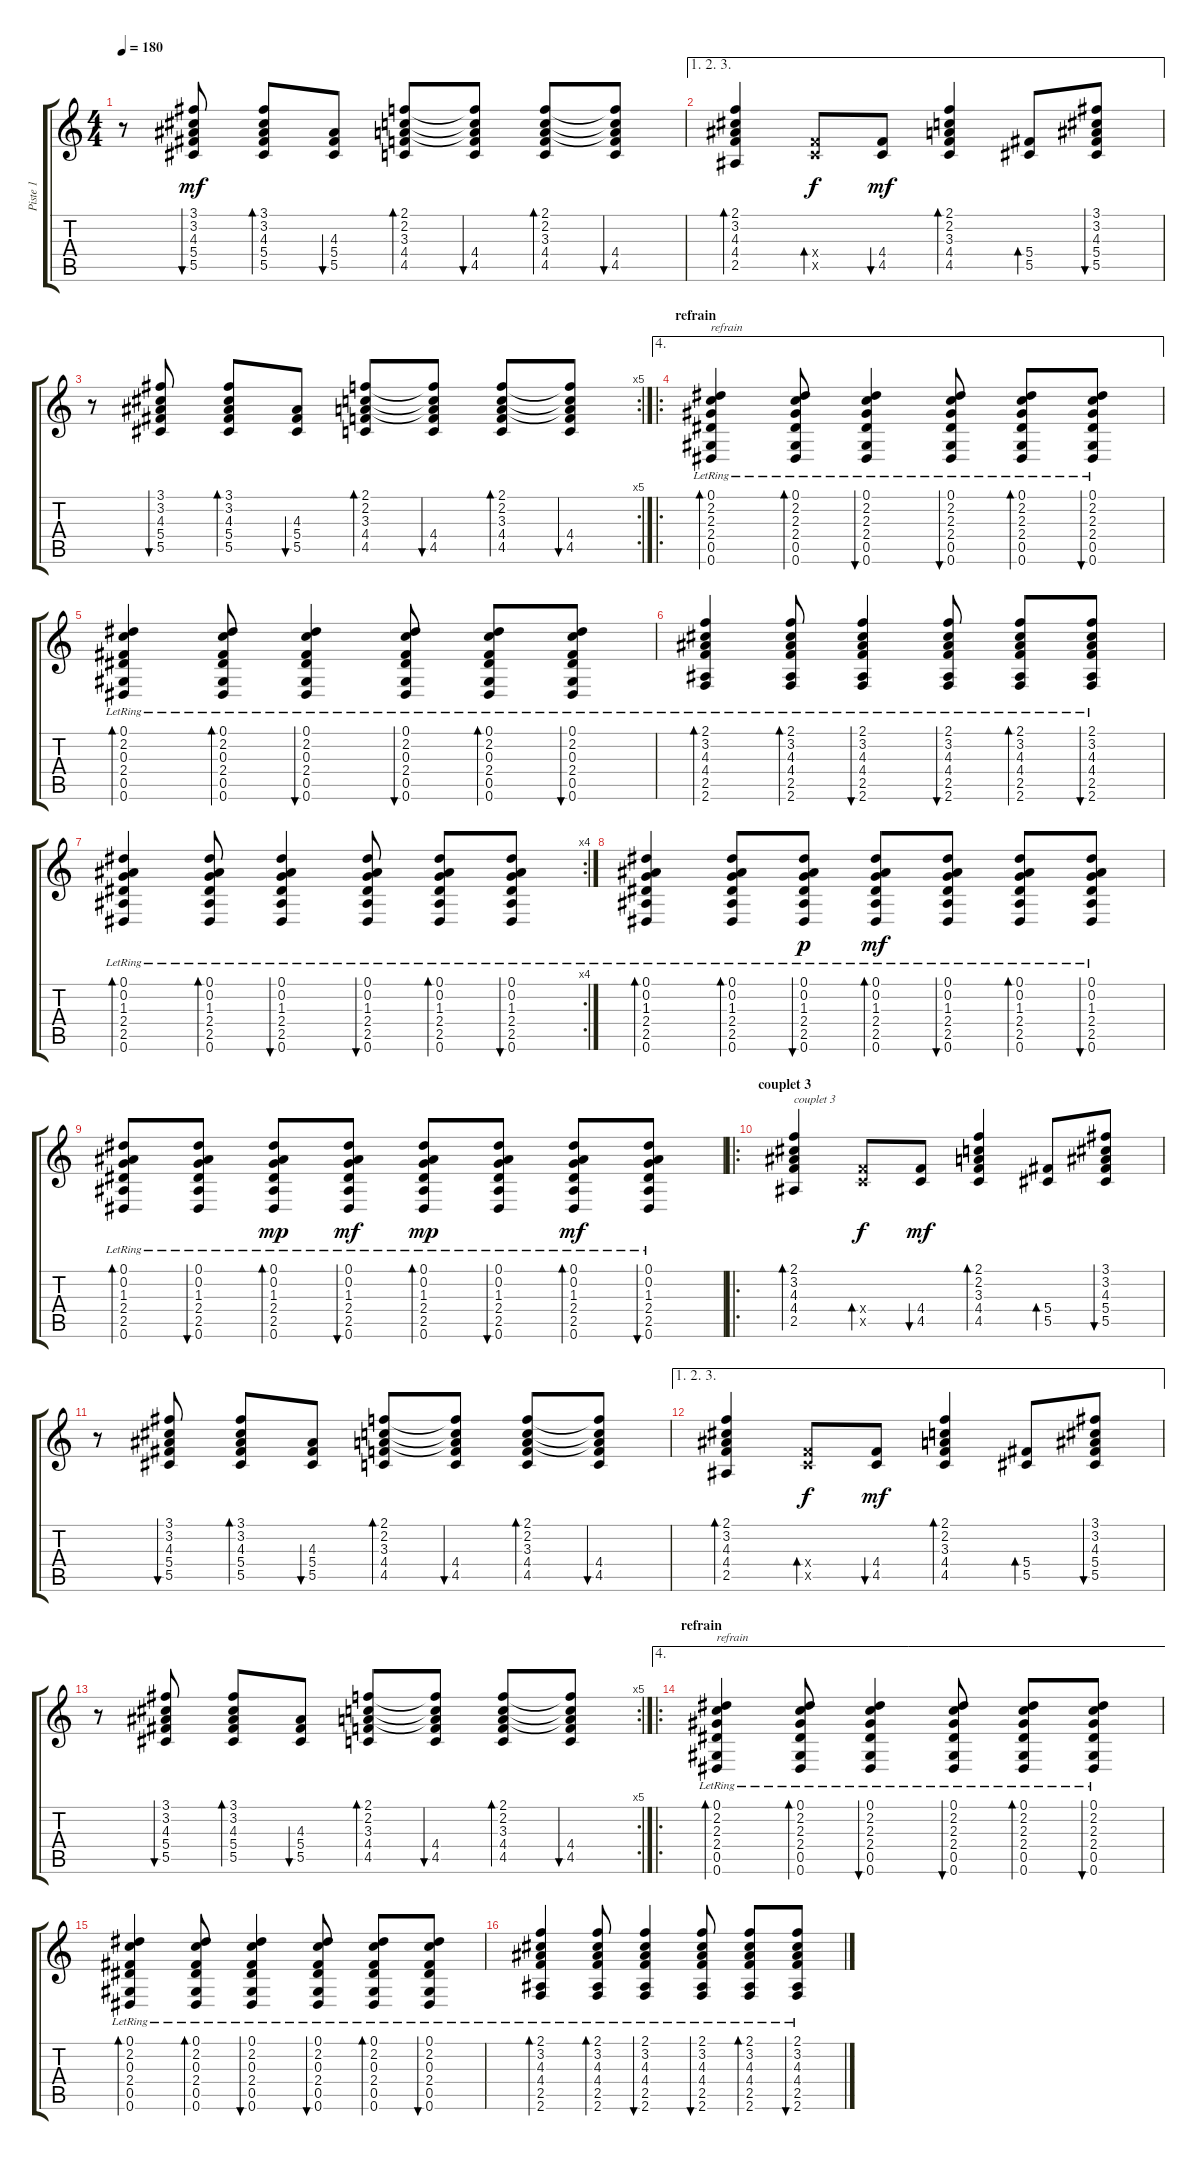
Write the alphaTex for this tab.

\track ("Piste 1" "Piste 1") {instrument acousticguitarsteel}
\staff {score tabs}
\tuning (Eb4 Bb3 Gb3 Db3 Ab2 Eb2) {hide}
\ts (4 4)
\tempo 180
\clef g2
\ks c
r.8{dy mf} (3.1 3.2 4.3 5.4 5.5).8{bu 60} (3.1 3.2 4.3 5.4 5.5).8{bd 60} (4.3 5.4 5.5).8{bu 60} (2.1 2.2 3.3 4.4 4.5).8{bd 60} (2.1{t} 2.2{t} 3.3{t} 4.4 4.5).8{bu 60} (2.1 2.2 3.3 4.4 4.5).8{bd 60} (2.1{t} 2.2{t} 3.3{t} 4.4 4.5).8{bu 60} |
\ae (1 2 3)
(2.1 3.2 4.3 4.4 2.5).4{bd 60} (4.4{x} 4.5{x}).8{bd 60 dy f} (4.4 4.5).8{bu 60 dy mf} (2.1 2.2 3.3 4.4 4.5).4{bd 60} (5.4 5.5).8{bd 60} (3.1 3.2 4.3 5.4 5.5).8{bu 60} |
\rc 5
r.8 (3.1 3.2 4.3 5.4 5.5).8{bu 60} (3.1 3.2 4.3 5.4 5.5).8{bd 60} (4.3 5.4 5.5).8{bu 60} (2.1 2.2 3.3 4.4 4.5).8{bd 60} (2.1{t} 2.2{t} 3.3{t} 4.4 4.5).8{bu 60} (2.1 2.2 3.3 4.4 4.5).8{bd 60} (2.1{t} 2.2{t} 3.3{t} 4.4 4.5).8{bu 60} |
\ae 4
\ro
\section ("" "refrain")
(0.1{lr} 2.2{lr} 2.3{lr} 2.4{lr} 0.5{lr} 0.6{lr}).4{bd 60 txt "refrain"} (0.1{lr} 2.2{lr} 2.3{lr} 2.4{lr} 0.5{lr} 0.6{lr}).8{bd 60} (0.1{lr} 2.2{lr} 2.3{lr} 2.4{lr} 0.5{lr} 0.6{lr}).4{bu 60} (0.1{lr} 2.2{lr} 2.3{lr} 2.4{lr} 0.5{lr} 0.6{lr}).8{bu 60} (0.1{lr} 2.2{lr} 2.3{lr} 2.4{lr} 0.5{lr} 0.6{lr}).8{bd 60} (0.1{lr} 2.2{lr} 2.3{lr} 2.4{lr} 0.5{lr} 0.6{lr}).8{bu 60} |
(0.1{lr} 2.2{lr} 0.3{lr} 2.4{lr} 0.5{lr} 0.6{lr}).4{bd 60} (0.1{lr} 2.2{lr} 0.3{lr} 2.4{lr} 0.5{lr} 0.6{lr}).8{bd 60} (0.1{lr} 2.2{lr} 0.3{lr} 2.4{lr} 0.5{lr} 0.6{lr}).4{bu 60} (0.1{lr} 2.2{lr} 0.3{lr} 2.4{lr} 0.5{lr} 0.6{lr}).8{bu 60} (0.1{lr} 2.2{lr} 0.3{lr} 2.4{lr} 0.5{lr} 0.6{lr}).8{bd 60} (0.1{lr} 2.2{lr} 0.3{lr} 2.4{lr} 0.5{lr} 0.6{lr}).8{bu 60} |
(2.1{lr} 3.2{lr} 4.3{lr} 4.4{lr} 2.5{lr} 2.6{lr}).4{bd 60} (2.1{lr} 3.2{lr} 4.3{lr} 4.4{lr} 2.5{lr} 2.6{lr}).8{bd 60} (2.1{lr} 3.2{lr} 4.3{lr} 4.4{lr} 2.5{lr} 2.6{lr}).4{bu 60} (2.1{lr} 3.2{lr} 4.3{lr} 4.4{lr} 2.5{lr} 2.6{lr}).8{bu 60} (2.1{lr} 3.2{lr} 4.3{lr} 4.4{lr} 2.5{lr} 2.6{lr}).8{bd 60} (2.1{lr} 3.2{lr} 4.3{lr} 4.4{lr} 2.5{lr} 2.6{lr}).8{bu 60} |
\rc 4
(0.1{lr} 0.2{lr} 1.3{lr} 2.4{lr} 2.5{lr} 0.6{lr}).4{bd 60} (0.1{lr} 0.2{lr} 1.3{lr} 2.4{lr} 2.5{lr} 0.6{lr}).8{bd 60} (0.1{lr} 0.2{lr} 1.3{lr} 2.4{lr} 2.5{lr} 0.6{lr}).4{bu 60} (0.1{lr} 0.2{lr} 1.3{lr} 2.4{lr} 2.5{lr} 0.6{lr}).8{bu 60} (0.1{lr} 0.2{lr} 1.3{lr} 2.4{lr} 2.5{lr} 0.6{lr}).8{bd 60} (0.1{lr} 0.2{lr} 1.3{lr} 2.4{lr} 2.5{lr} 0.6{lr}).8{bu 60} |
(0.1{lr} 0.2{lr} 1.3{lr} 2.4{lr} 2.5{lr} 0.6{lr}).4{bd 60} (0.1{lr} 0.2{lr} 1.3{lr} 2.4{lr} 2.5{lr} 0.6{lr}).8{bd 60} (0.1{lr} 0.2{lr} 1.3{lr} 2.4{lr} 2.5{lr} 0.6{lr}).8{bu 60 dy p} (0.1{lr} 0.2{lr} 1.3{lr} 2.4{lr} 2.5{lr} 0.6{lr}).8{bd 60 dy mf} (0.1{lr} 0.2{lr} 1.3{lr} 2.4{lr} 2.5{lr} 0.6{lr}).8{bu 60} (0.1{lr} 0.2{lr} 1.3{lr} 2.4{lr} 2.5{lr} 0.6{lr}).8{bd 60} (0.1{lr} 0.2{lr} 1.3{lr} 2.4{lr} 2.5{lr} 0.6{lr}).8{bu 60} |
(0.1{lr} 0.2{lr} 1.3{lr} 2.4{lr} 2.5{lr} 0.6{lr}).8{bd 60} (0.1{lr} 0.2{lr} 1.3{lr} 2.4{lr} 2.5{lr} 0.6{lr}).8{bu 60} (0.1{lr} 0.2{lr} 1.3{lr} 2.4{lr} 2.5{lr} 0.6{lr}).8{bd 60 dy mp} (0.1{lr} 0.2{lr} 1.3{lr} 2.4{lr} 2.5{lr} 0.6{lr}).8{bu 60 dy mf} (0.1{lr} 0.2{lr} 1.3{lr} 2.4{lr} 2.5{lr} 0.6{lr}).8{bd 60 dy mp} (0.1{lr} 0.2{lr} 1.3{lr} 2.4{lr} 2.5{lr} 0.6{lr}).8{bu 60} (0.1{lr} 0.2{lr} 1.3{lr} 2.4{lr} 2.5{lr} 0.6{lr}).8{bd 60 dy mf} (0.1{lr} 0.2{lr} 1.3{lr} 2.4{lr} 2.5{lr} 0.6{lr}).8{bu 60} |
\ro
\section ("" "couplet 3")
(2.1 3.2 4.3 4.4 2.5).4{bd 60 txt "couplet 3"} (4.4{x} 4.5{x}).8{bd 60 dy f} (4.4 4.5).8{bu 60 dy mf} (2.1 2.2 3.3 4.4 4.5).4{bd 60} (5.4 5.5).8{bd 60} (3.1 3.2 4.3 5.4 5.5).8{bu 60} |
r.8 (3.1 3.2 4.3 5.4 5.5).8{bu 60} (3.1 3.2 4.3 5.4 5.5).8{bd 60} (4.3 5.4 5.5).8{bu 60} (2.1 2.2 3.3 4.4 4.5).8{bd 60} (2.1{t} 2.2{t} 3.3{t} 4.4 4.5).8{bu 60} (2.1 2.2 3.3 4.4 4.5).8{bd 60} (2.1{t} 2.2{t} 3.3{t} 4.4 4.5).8{bu 60} |
\ae (1 2 3)
(2.1 3.2 4.3 4.4 2.5).4{bd 60} (4.4{x} 4.5{x}).8{bd 60 dy f} (4.4 4.5).8{bu 60 dy mf} (2.1 2.2 3.3 4.4 4.5).4{bd 60} (5.4 5.5).8{bd 60} (3.1 3.2 4.3 5.4 5.5).8{bu 60} |
\rc 5
r.8 (3.1 3.2 4.3 5.4 5.5).8{bu 60} (3.1 3.2 4.3 5.4 5.5).8{bd 60} (4.3 5.4 5.5).8{bu 60} (2.1 2.2 3.3 4.4 4.5).8{bd 60} (2.1{t} 2.2{t} 3.3{t} 4.4 4.5).8{bu 60} (2.1 2.2 3.3 4.4 4.5).8{bd 60} (2.1{t} 2.2{t} 3.3{t} 4.4 4.5).8{bu 60} |
\ae 4
\ro
\section ("" "refrain")
(0.1{lr} 2.2{lr} 2.3{lr} 2.4{lr} 0.5{lr} 0.6{lr}).4{bd 60 txt "refrain"} (0.1{lr} 2.2{lr} 2.3{lr} 2.4{lr} 0.5{lr} 0.6{lr}).8{bd 60} (0.1{lr} 2.2{lr} 2.3{lr} 2.4{lr} 0.5{lr} 0.6{lr}).4{bu 60} (0.1{lr} 2.2{lr} 2.3{lr} 2.4{lr} 0.5{lr} 0.6{lr}).8{bu 60} (0.1{lr} 2.2{lr} 2.3{lr} 2.4{lr} 0.5{lr} 0.6{lr}).8{bd 60} (0.1{lr} 2.2{lr} 2.3{lr} 2.4{lr} 0.5{lr} 0.6{lr}).8{bu 60} |
(0.1{lr} 2.2{lr} 0.3{lr} 2.4{lr} 0.5{lr} 0.6{lr}).4{bd 60} (0.1{lr} 2.2{lr} 0.3{lr} 2.4{lr} 0.5{lr} 0.6{lr}).8{bd 60} (0.1{lr} 2.2{lr} 0.3{lr} 2.4{lr} 0.5{lr} 0.6{lr}).4{bu 60} (0.1{lr} 2.2{lr} 0.3{lr} 2.4{lr} 0.5{lr} 0.6{lr}).8{bu 60} (0.1{lr} 2.2{lr} 0.3{lr} 2.4{lr} 0.5{lr} 0.6{lr}).8{bd 60} (0.1{lr} 2.2{lr} 0.3{lr} 2.4{lr} 0.5{lr} 0.6{lr}).8{bu 60} |
(2.1{lr} 3.2{lr} 4.3{lr} 4.4{lr} 2.5{lr} 2.6{lr}).4{bd 60} (2.1{lr} 3.2{lr} 4.3{lr} 4.4{lr} 2.5{lr} 2.6{lr}).8{bd 60} (2.1{lr} 3.2{lr} 4.3{lr} 4.4{lr} 2.5{lr} 2.6{lr}).4{bu 60} (2.1{lr} 3.2{lr} 4.3{lr} 4.4{lr} 2.5{lr} 2.6{lr}).8{bu 60} (2.1{lr} 3.2{lr} 4.3{lr} 4.4{lr} 2.5{lr} 2.6{lr}).8{bd 60} (2.1{lr} 3.2{lr} 4.3{lr} 4.4{lr} 2.5{lr} 2.6{lr}).8{bu 60}
